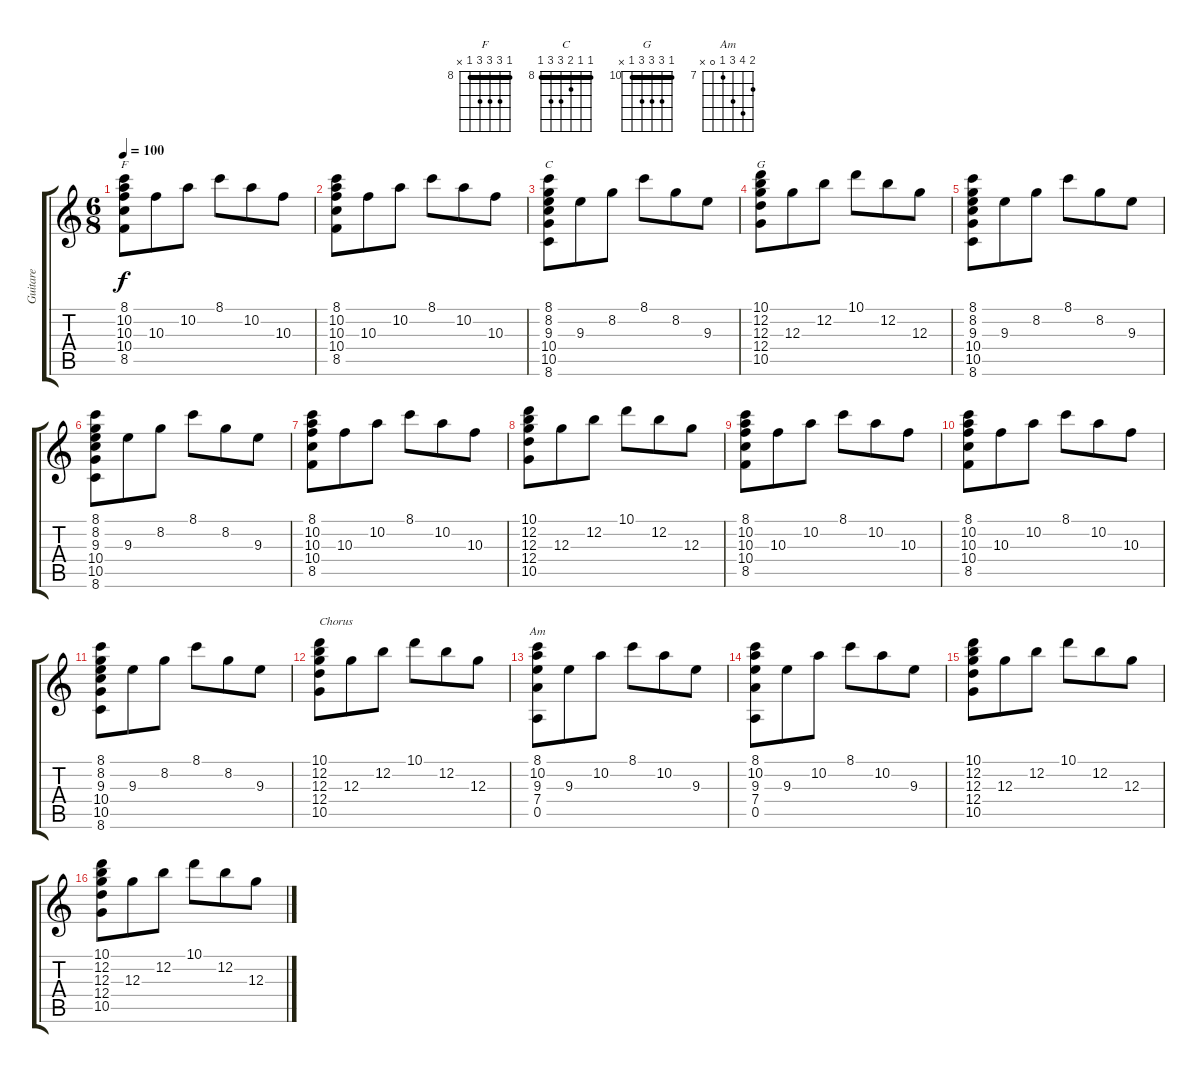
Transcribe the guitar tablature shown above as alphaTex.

\track ("Guitare" "Guitare") {instrument acousticguitarsteel}
\staff {score tabs}
\tuning (E4 B3 G3 D3 A2 E2) {hide}
\chord ("F" 8 10 10 10 8 x) {firstfret 8 barre 8}
\chord ("C" 8 8 9 10 10 8) {firstfret 8 barre 8}
\chord ("G" 10 12 12 12 10 x) {firstfret 10 barre 10}
\chord ("Am" 8 10 9 7 0 x) {firstfret 7}
\ts (6 8)
\tempo 100
\clef g2
\ks c
(8.1 10.2 10.3 10.4 8.5).8{ch "F" dy f} 10.3.8 10.2.8 8.1.8 10.2.8 10.3.8 |
(8.1 10.2 10.3 10.4 8.5).8 10.3.8 10.2.8 8.1.8 10.2.8 10.3.8 |
(8.1 8.2 9.3 10.4 10.5 8.6).8{ch "C"} 9.3.8 8.2.8 8.1.8 8.2.8 9.3.8 |
(10.1 12.2 12.3 12.4 10.5).8{ch "G"} 12.3.8 12.2.8 10.1.8 12.2.8 12.3.8 |
(8.1 8.2 9.3 10.4 10.5 8.6).8 9.3.8 8.2.8 8.1.8 8.2.8 9.3.8 |
(8.1 8.2 9.3 10.4 10.5 8.6).8 9.3.8 8.2.8 8.1.8 8.2.8 9.3.8 |
(8.1 10.2 10.3 10.4 8.5).8 10.3.8 10.2.8 8.1.8 10.2.8 10.3.8 |
(10.1 12.2 12.3 12.4 10.5).8 12.3.8 12.2.8 10.1.8 12.2.8 12.3.8 |
(8.1 10.2 10.3 10.4 8.5).8 10.3.8 10.2.8 8.1.8 10.2.8 10.3.8 |
(8.1 10.2 10.3 10.4 8.5).8 10.3.8 10.2.8 8.1.8 10.2.8 10.3.8 |
(8.1 8.2 9.3 10.4 10.5 8.6).8 9.3.8 8.2.8 8.1.8 8.2.8 9.3.8 |
(10.1 12.2 12.3 12.4 10.5).8{txt "Chorus "} 12.3.8 12.2.8 10.1.8 12.2.8 12.3.8 |
(8.1 10.2 9.3 7.4 0.5).8{ch "Am"} 9.3.8 10.2.8 8.1.8 10.2.8 9.3.8 |
(8.1 10.2 9.3 7.4 0.5).8 9.3.8 10.2.8 8.1.8 10.2.8 9.3.8 |
(10.1 12.2 12.3 12.4 10.5).8 12.3.8 12.2.8 10.1.8 12.2.8 12.3.8 |
(10.1 12.2 12.3 12.4 10.5).8 12.3.8 12.2.8 10.1.8 12.2.8 12.3.8
